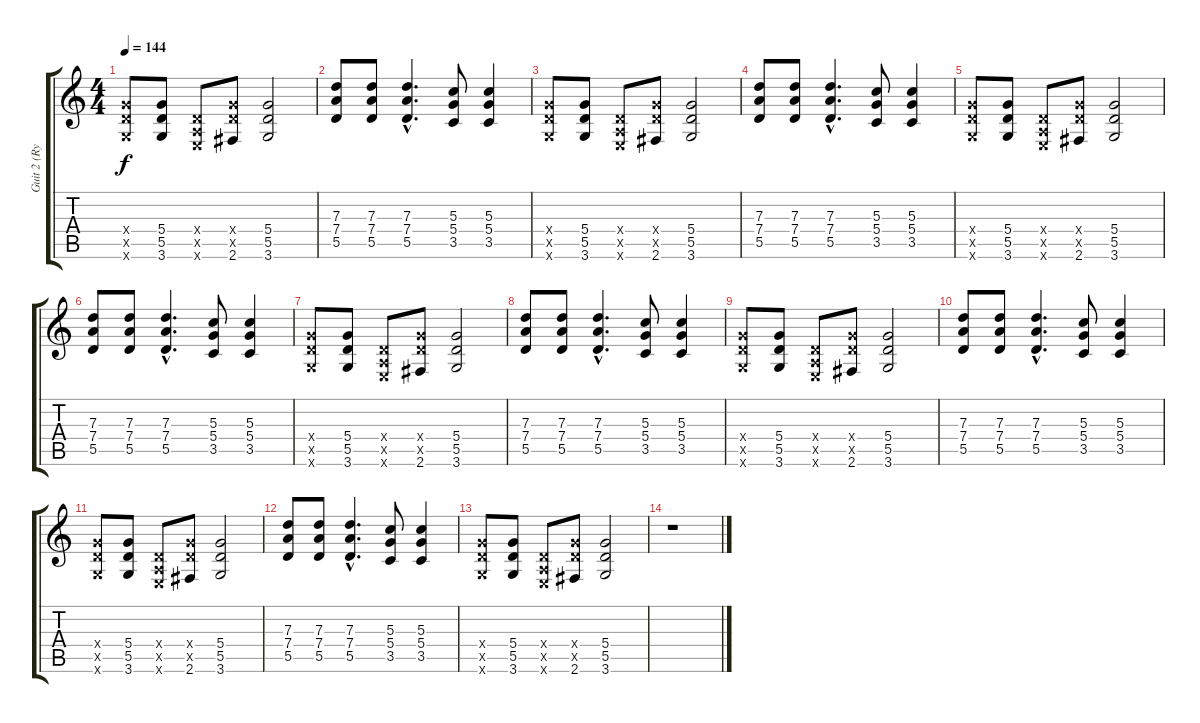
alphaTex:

\track ("Guit 2 (Rythm)" "Guit 2 (Ry") {instrument distortionguitar}
\staff {score tabs}
\tuning (E4 B3 G3 D3 A2 E2) {hide}
\ts (4 4)
\tempo 144
\clef g2
\ks c
(5.4{x} 5.5{x} 3.6{x}).8{dy f} (5.4 5.5 3.6).8 (0.4{x} 0.5{x} 0.6{x}).8 (5.4{x} 5.5{x} 2.6).8 (5.4 5.5 3.6).2 |
(7.3 7.4 5.5).8 (7.3 7.4 5.5).8 (7.3{hac} 7.4{hac} 5.5{hac}).4{d} (5.3 5.4 3.5).8 (5.3 5.4 3.5).4 |
(5.4{x} 5.5{x} 3.6{x}).8 (5.4 5.5 3.6).8 (0.4{x} 0.5{x} 0.6{x}).8 (5.4{x} 5.5{x} 2.6).8 (5.4 5.5 3.6).2 |
(7.3 7.4 5.5).8 (7.3 7.4 5.5).8 (7.3{hac} 7.4{hac} 5.5{hac}).4{d} (5.3 5.4 3.5).8 (5.3 5.4 3.5).4 |
(5.4{x} 5.5{x} 3.6{x}).8 (5.4 5.5 3.6).8 (0.4{x} 0.5{x} 0.6{x}).8 (5.4{x} 5.5{x} 2.6).8 (5.4 5.5 3.6).2 |
(7.3 7.4 5.5).8{volume 6} (7.3 7.4 5.5).8 (7.3{hac} 7.4{hac} 5.5{hac}).4{d} (5.3 5.4 3.5).8 (5.3 5.4 3.5).4 |
(5.4{x} 5.5{x} 3.6{x}).8 (5.4 5.5 3.6).8 (0.4{x} 0.5{x} 0.6{x}).8 (5.4{x} 5.5{x} 2.6).8 (5.4 5.5 3.6).2 |
(7.3 7.4 5.5).8{volume 4} (7.3 7.4 5.5).8 (7.3{hac} 7.4{hac} 5.5{hac}).4{d} (5.3 5.4 3.5).8 (5.3 5.4 3.5).4 |
(5.4{x} 5.5{x} 3.6{x}).8 (5.4 5.5 3.6).8 (0.4{x} 0.5{x} 0.6{x}).8 (5.4{x} 5.5{x} 2.6).8 (5.4 5.5 3.6).2 |
(7.3 7.4 5.5).8{volume 2} (7.3 7.4 5.5).8 (7.3{hac} 7.4{hac} 5.5{hac}).4{d} (5.3 5.4 3.5).8 (5.3 5.4 3.5).4 |
(5.4{x} 5.5{x} 3.6{x}).8 (5.4 5.5 3.6).8 (0.4{x} 0.5{x} 0.6{x}).8 (5.4{x} 5.5{x} 2.6).8 (5.4 5.5 3.6).2 |
(7.3 7.4 5.5).8{volume 0} (7.3 7.4 5.5).8 (7.3{hac} 7.4{hac} 5.5{hac}).4{d} (5.3 5.4 3.5).8 (5.3 5.4 3.5).4 |
(5.4{x} 5.5{x} 3.6{x}).8 (5.4 5.5 3.6).8 (0.4{x} 0.5{x} 0.6{x}).8 (5.4{x} 5.5{x} 2.6).8 (5.4 5.5 3.6).2 |
r.1
